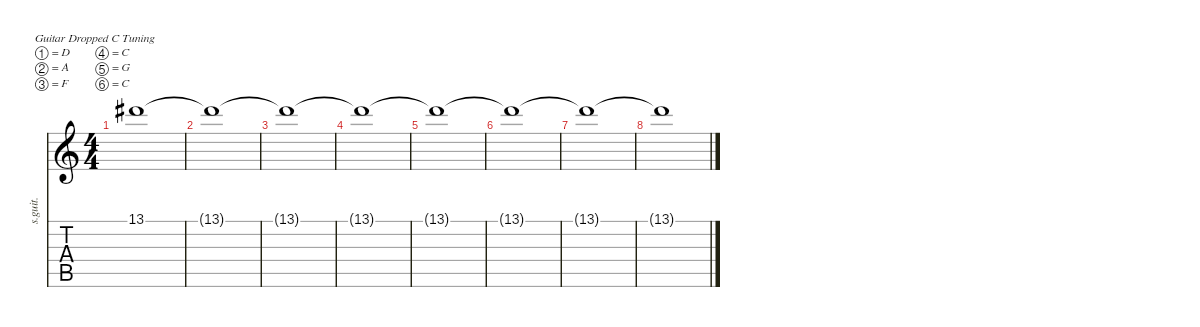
\defaultSystemsLayout 4
\hideDynamics
\bracketExtendMode nobrackets
\track ("Guitar 3" "s.guit.") {instrument distortionguitar}
\staff {score tabs}
\tuning (D4 A3 F3 C3 G2 C2)
\ts (4 4)
\tempo (213 hide)
\clef g2
\ks c
13.1{acc #}.1{lyrics (0 "") lyrics (1 "") lyrics (2 "") lyrics (3 "") lyrics (4 "") dy mf} |
13.1{t acc #}.1{lyrics (0 "") lyrics (1 "") lyrics (2 "") lyrics (3 "") lyrics (4 "")} |
13.1{t acc #}.1{lyrics (0 "") lyrics (1 "") lyrics (2 "") lyrics (3 "") lyrics (4 "")} |
13.1{t acc #}.1{lyrics (0 "") lyrics (1 "") lyrics (2 "") lyrics (3 "") lyrics (4 "")} |
13.1{t acc #}.1{lyrics (0 "") lyrics (1 "") lyrics (2 "") lyrics (3 "") lyrics (4 "")} |
13.1{t acc #}.1{lyrics (0 "") lyrics (1 "") lyrics (2 "") lyrics (3 "") lyrics (4 "")} |
13.1{t acc #}.1{lyrics (0 "") lyrics (1 "") lyrics (2 "") lyrics (3 "") lyrics (4 "")} |
13.1{t acc #}.1{lyrics (0 "") lyrics (1 "") lyrics (2 "") lyrics (3 "") lyrics (4 "")}
